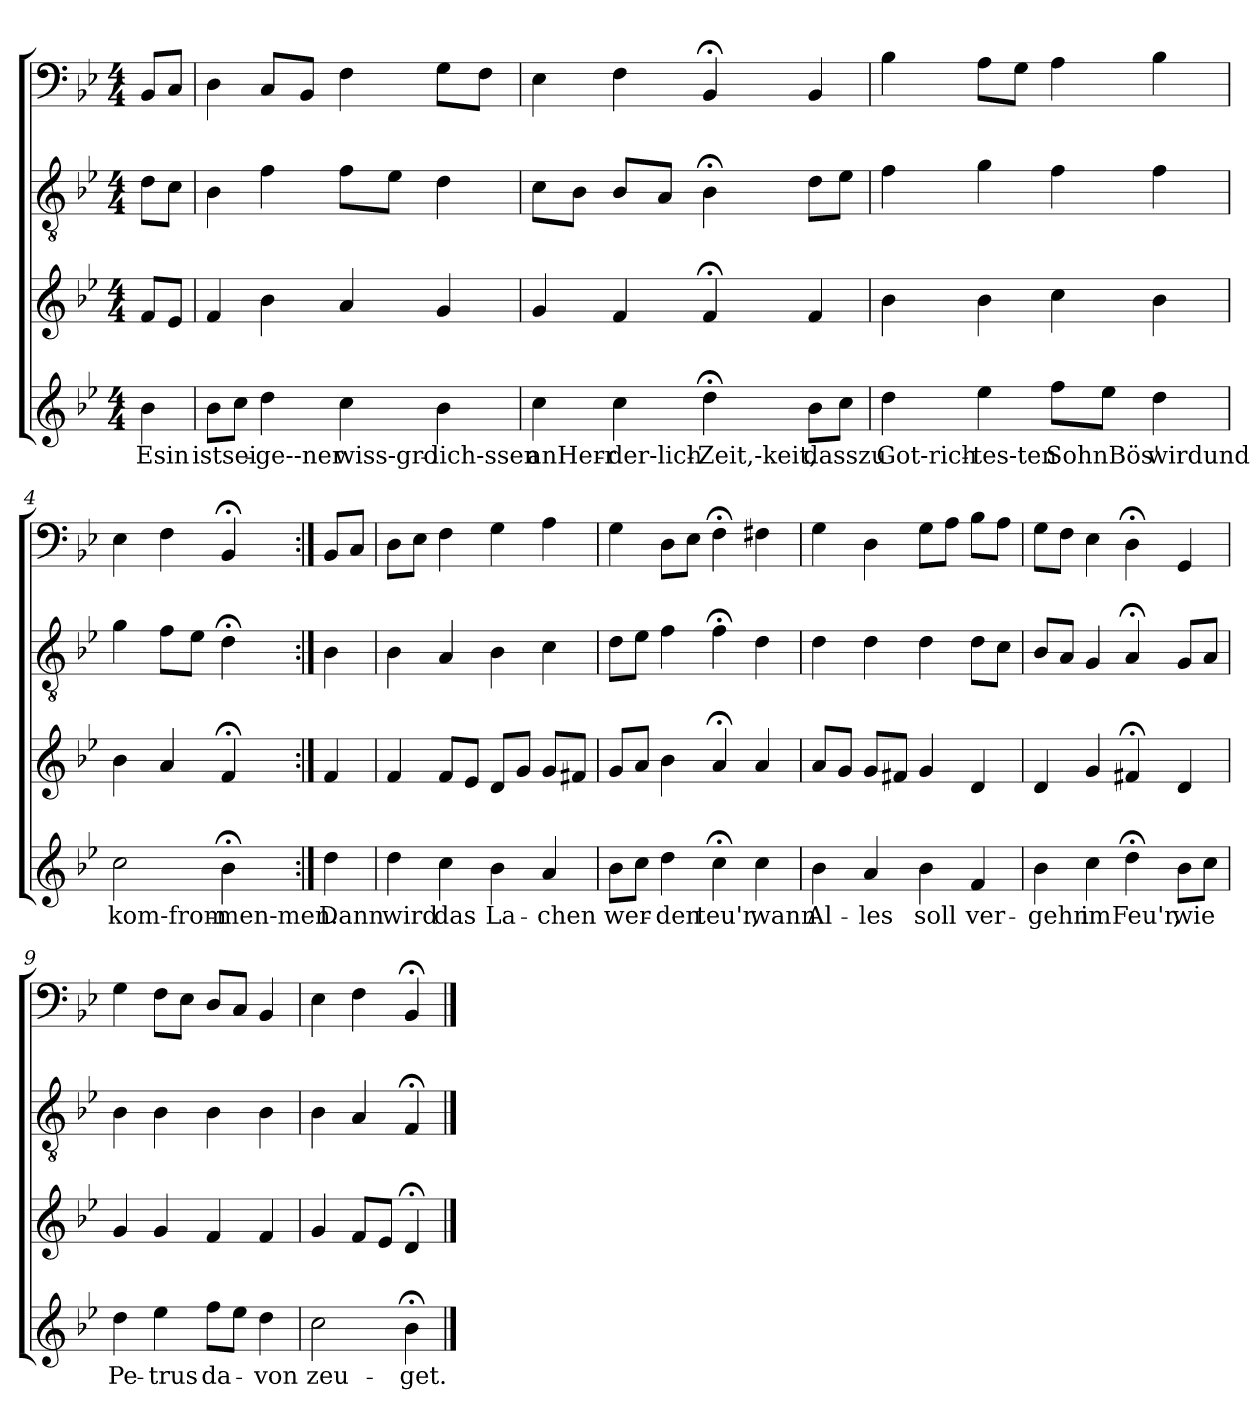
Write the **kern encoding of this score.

**kern	**text	**kern	**kern	**kern
*part4	*part4	*part3	*part2	*part1
*staff4	*staff4	*staff3	*staff2	*staff1
*clefG2	*	*clefG2	*clefGv2	*clefF4
*k[b-e-]	*	*k[b-e-]	*k[b-e-]	*k[b-e-]
*B-:	*	*B-:	*B-:	*B-:
*M4/4	*	*M4/4	*M4/4	*M4/4
=	=	=	=	=
4b-\	Esin	8f/L	8d\L	8BB-/L
.	.	8e-/J	8c\J	8C/J
=1	=1	=1	=1	=1
8b-\L	istsei-	4f/	4B-\	4D\
8cc\J	.	.	.	.
4dd\	ge--ner	4b-\	4f\	8C/L
.	.	.	.	8BB-/J
4cc\	-wiss-gro-	4a/	8f\L	4F\
.	.	.	8e-\J	.
4b-\	-lich-ssen	4g/	4d\	8G\L
.	.	.	.	8F\J
=2	=2	=2	=2	=2
4cc\	anHerr-	4g/	8c\L	4E-\
.	.	.	8B-\J	.
4cc\	der-lich-	4f/	8B-/L	4F\
.	.	.	8A/J	.
4dd;<\	Zeit,-keit,	4f;</	4B-;<\	4BB-;</
8b-\L	dasszu	4f/	8d\L	4BB-/
8cc\J	.	.	8e-\J	.
=3	=3	=3	=3	=3
4dd\	Got-rich-	4b-\	4f\	4B-\
4ee-\	-tes-ten	4b-\	4g\	8A\L
.	.	.	.	8G\J
8ff\L	SohnBös'	4cc\	4f\	4A\
8ee-\J	.	.	.	.
4dd\	wirdund	4b-\	4f\	4B-\
=4	=4	=4	=4	=4
2cc\	kom-from-	4b-\	4g\	4E-\
.	.	4a/	8f\L	4F\
.	.	.	8e-\J	.
4b-;<\	-men-men.	4f;</	4d;<\	4BB-;</
=:|!	=:|!	=:|!	=:|!	=:|!
4dd\	Dann	4f/	4B-\	8BB-/L
.	.	.	.	8C/J
=5	=5	=5	=5	=5
4dd\	wird	4f/	4B-\	8D\L
.	.	.	.	8E-\J
4cc\	das	8f/L	4A/	4F\
.	.	8e-/J	.	.
4b-\	La-	8d/L	4B-\	4G\
.	.	8g/J	.	.
4a/	-chen	8g/L	4c\	4A\
.	.	8f#X/J	.	.
=6	=6	=6	=6	=6
8b-\L	wer-	8g/L	8d\L	4G\
8cc\J	.	8a/J	8e-\J	.
4dd\	-den	4b-\	4f\	8D\L
.	.	.	.	8E-\J
4cc;<\	teu'r,	4a;</	4f;<\	4F;<\
4cc\	wann	4a/	4d\	4F#X\
=7	=7	=7	=7	=7
4b-\	Al-	8a/L	4d\	4G\
.	.	8g/J	.	.
4a/	-les	8g/L	4d\	4D\
.	.	8f#X/J	.	.
4b-\	soll	4g/	4d\	8G\L
.	.	.	.	8A\J
4f/	ver-	4d/	8d\L	8B-\L
.	.	.	8c\J	8A\J
=8	=8	=8	=8	=8
4b-\	-gehn	4d/	8B-/L	8G\L
.	.	.	8A/J	8F\J
4cc\	im	4g/	4G/	4E-\
4dd;<\	Feu'r,	4f#X;</	4A;</	4D;<\
8b-\L	wie	4d/	8G/L	4GG/
8cc\J	.	.	8A/J	.
=9	=9	=9	=9	=9
4dd\	Pe-	4g/	4B-\	4G\
4ee-\	-trus	4g/	4B-\	8F\L
.	.	.	.	8E-\J
8ff\L	da-	4f/	4B-\	8D/L
8ee-\J	.	.	.	8C/J
4dd\	-von	4f/	4B-\	4BB-/
=10	=10	=10	=10	=10
2cc\	zeu-	4g/	4B-\	4E-\
.	.	8f/L	4A/	4F\
.	.	8e-/J	.	.
4b-;<\	-get.	4d;</	4F;</	4BB-;</
==	==	==	==	==
*-	*-	*-	*-	*-
